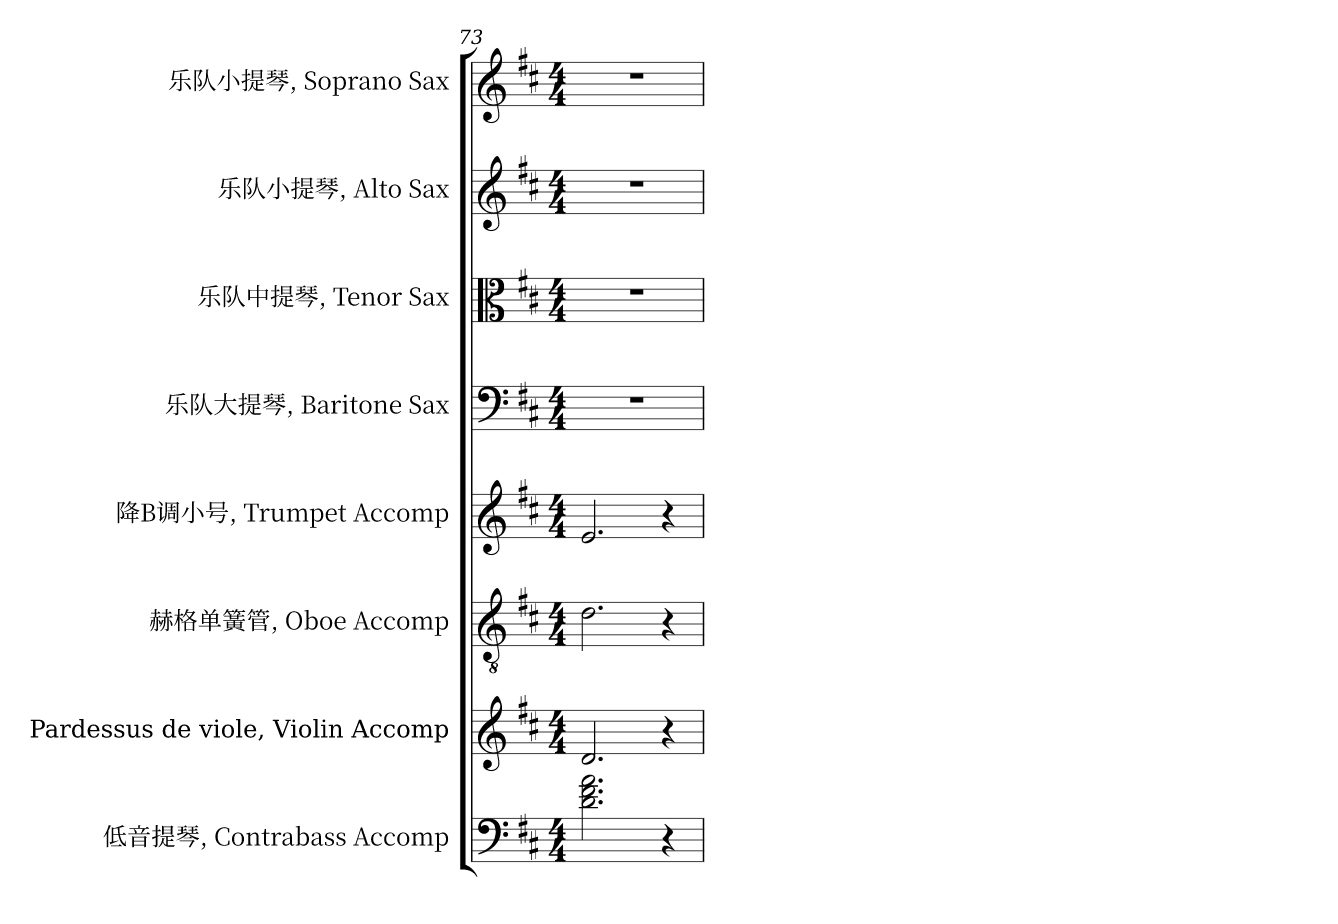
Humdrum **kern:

**kern	**kern	**kern	**kern	**kern	**kern	**kern	**kern
*part8	*part7	*part6	*part5	*part4	*part3	*part2	*part1
*staff8	*staff7	*staff6	*staff5	*staff4	*staff3	*staff2	*staff1
*I"低音提琴, Contrabass Accomp	*I"Pardessus de viole, Violin Accomp	*I"赫格单簧管, Oboe Accomp	*I"降B调小号, Trumpet Accomp	*I"乐队大提琴, Baritone Sax	*I"乐队中提琴, Tenor Sax	*I"乐队小提琴, Alto Sax	*I"乐队小提琴, Soprano Sax
*I'Cb.	*I'Pds. v.	*	*I'B♭ Tpt.	*	*	*	*
*clefF4	*clefG2	*clefGv2	*clefG2	*clefF4	*clefC3	*clefG2	*clefG2
*ITrd7c12	*	*	*ITrd1c2	*	*	*	*
*k[f#c#]	*k[f#c#]	*k[f#c#]	*k[]	*k[f#c#]	*k[f#c#]	*k[f#c#]	*k[f#c#]
*M4/4	*M4/4	*M4/4	*M4/4	*M4/4	*M4/4	*M4/4	*M4/4
=73	=73	=73	=73	=73	=73	=73	=73
2.D\ 2.F#\ 2.A\	2.d/	2.d\	2.d/	1r	1r	1r	1r
4r	4r	4r	4r	.	.	.	.
=	=	=	=	=	=	=	=
*-	*-	*-	*-	*-	*-	*-	*-
